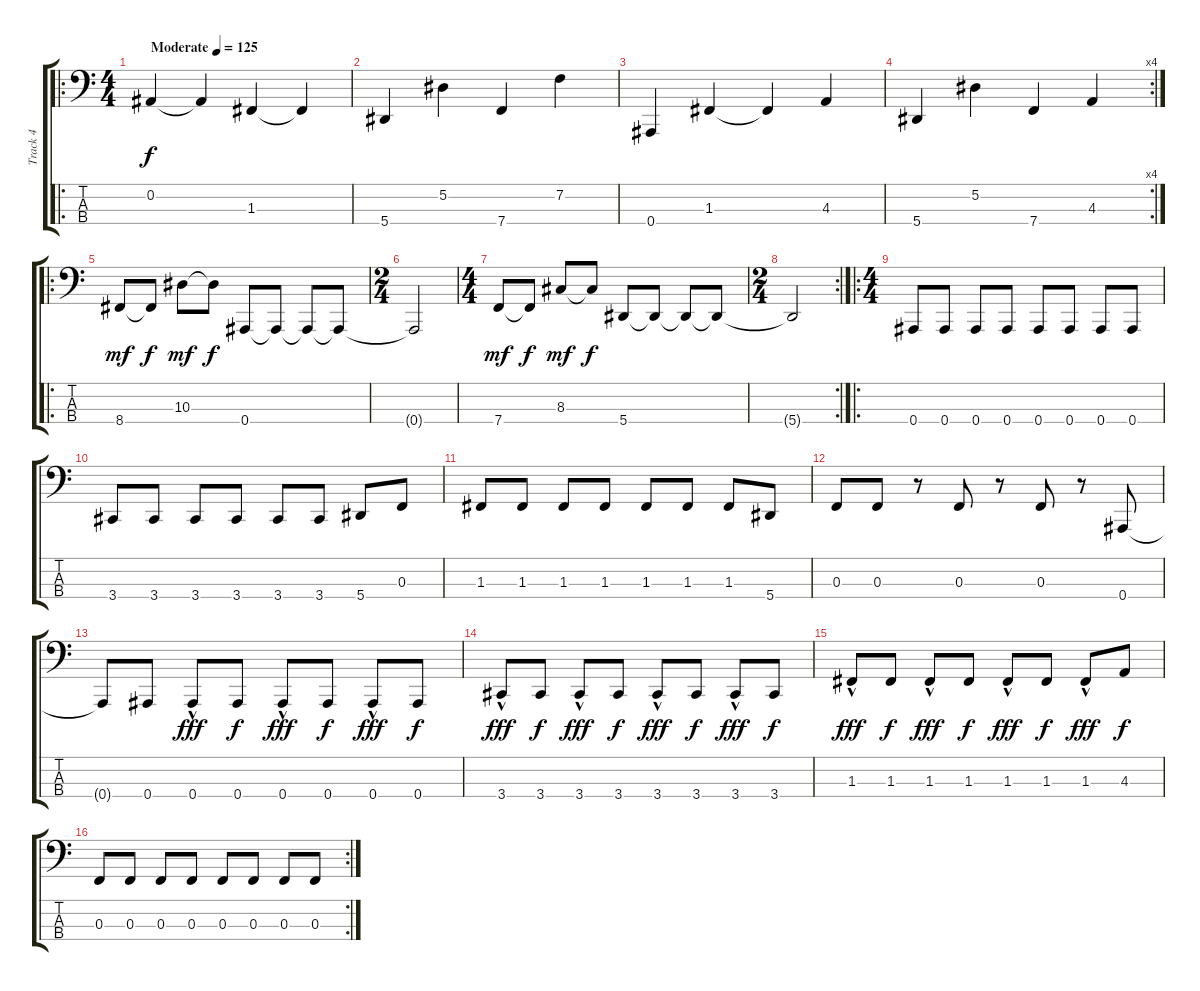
\track ("Track 4" "Track 4") {instrument electricbasspick}
\staff {score tabs}
\tuning (Eb2 Bb1 F1 Bb0) {hide}
\ro
\ts (4 4)
\tempo (125 "Moderate")
\clef f4
\ks c
0.2.4{dy f instrument slapbass1} 0.2{t}.4 1.3.4 1.3{t}.4 |
5.4.4 5.2.4 7.4.4 7.2.4 |
0.4.4 1.3.4 1.3{t}.4 4.3.4 |
\rc 4
5.4.4 5.2.4 7.4.4 4.3.4 |
\ro
8.4.8{dy mf instrument electricbasspick} 8.4{t}.8{dy f} 10.3.8{dy mf} 10.3{t}.8{dy f} 0.4.8 0.4{t}.8 0.4{t}.8 0.4{t}.8 |
\ts (2 4)
0.4{t}.2 |
\ts (4 4)
7.4.8{dy mf} 7.4{t}.8{dy f} 8.3.8{dy mf} 8.3{t}.8{dy f} 5.4.8 5.4{t}.8 5.4{t}.8 5.4{t}.8 |
\rc 2
\ts (2 4)
5.4{t}.2 |
\ro
\ts (4 4)
0.4.8 0.4.8 0.4.8 0.4.8 0.4.8 0.4.8 0.4.8 0.4.8 |
3.4.8 3.4.8 3.4.8 3.4.8 3.4.8 3.4.8 5.4.8 0.3.8 |
1.3.8 1.3.8 1.3.8 1.3.8 1.3.8 1.3.8 1.3.8 5.4.8 |
0.3.8 0.3.8 r.8 0.3.8 r.8 0.3.8 r.8 0.4.8 |
0.4{t}.8 0.4.8 0.4{hac}.8{dy fff} 0.4.8{dy f} 0.4{hac}.8{dy fff} 0.4.8{dy f} 0.4{hac}.8{dy fff} 0.4.8{dy f} |
3.4{hac}.8{dy fff} 3.4.8{dy f} 3.4{hac}.8{dy fff} 3.4.8{dy f} 3.4{hac}.8{dy fff} 3.4.8{dy f} 3.4{hac}.8{dy fff} 3.4.8{dy f} |
1.3{hac}.8{dy fff} 1.3.8{dy f} 1.3{hac}.8{dy fff} 1.3.8{dy f} 1.3{hac}.8{dy fff} 1.3.8{dy f} 1.3{hac}.8{dy fff} 4.3.8{dy f} |
\rc 2
0.3.8 0.3.8 0.3.8 0.3.8 0.3.8 0.3.8 0.3.8 0.3.8
